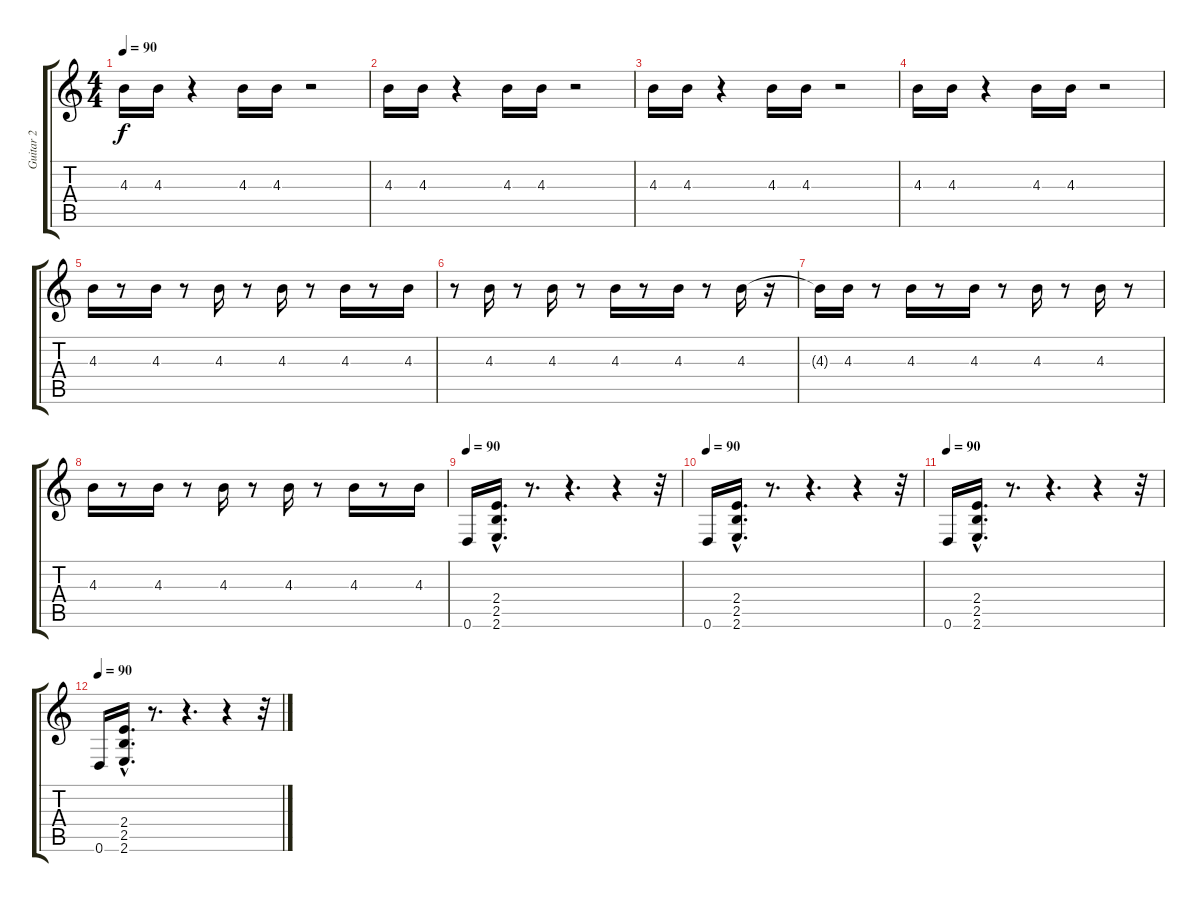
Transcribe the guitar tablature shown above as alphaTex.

\track ("Guitar 2" "Guitar 2") {instrument distortionguitar}
\staff {score tabs}
\tuning (E4 B3 G3 D3 A2 D2) {hide}
\ts (4 4)
\tempo 90
\clef g2
\ks c
4.3.16{dy f} 4.3.16 r.4 4.3.16 4.3.16 r.2 |
4.3.16 4.3.16 r.4 4.3.16 4.3.16 r.2 |
4.3.16 4.3.16 r.4 4.3.16 4.3.16 r.2 |
4.3.16 4.3.16 r.4 4.3.16 4.3.16 r.2 |
4.3.16 r.8 4.3.16 r.8 4.3.16 r.8 4.3.16 r.8 4.3.16 r.8 4.3.16 |
r.8 4.3.16 r.8 4.3.16 r.8 4.3.16 r.8 4.3.16 r.8 4.3.16 r.16 |
4.3{t}.16 4.3.16 r.8 4.3.16 r.8 4.3.16 r.8 4.3.16 r.8 4.3.16 r.8 |
4.3.16 r.8 4.3.16 r.8 4.3.16 r.8 4.3.16 r.8 4.3.16 r.8 4.3.16 |
\tempo 90
0.6.16{volume 16 instrument distortionguitar} (2.4{hac} 2.5{hac} 2.6{hac}).16{d} r.8{d} r.4{d} r.4 r.32 |
\tempo 90
0.6.16{volume 16 instrument distortionguitar} (2.4{hac} 2.5{hac} 2.6{hac}).16{d} r.8{d} r.4{d} r.4 r.32 |
\tempo 90
0.6.16{volume 16 instrument distortionguitar} (2.4{hac} 2.5{hac} 2.6{hac}).16{d} r.8{d} r.4{d} r.4 r.32 |
\tempo 90
0.6.16{volume 16 instrument distortionguitar} (2.4{hac} 2.5{hac} 2.6{hac}).16{d} r.8{d} r.4{d} r.4 r.32
